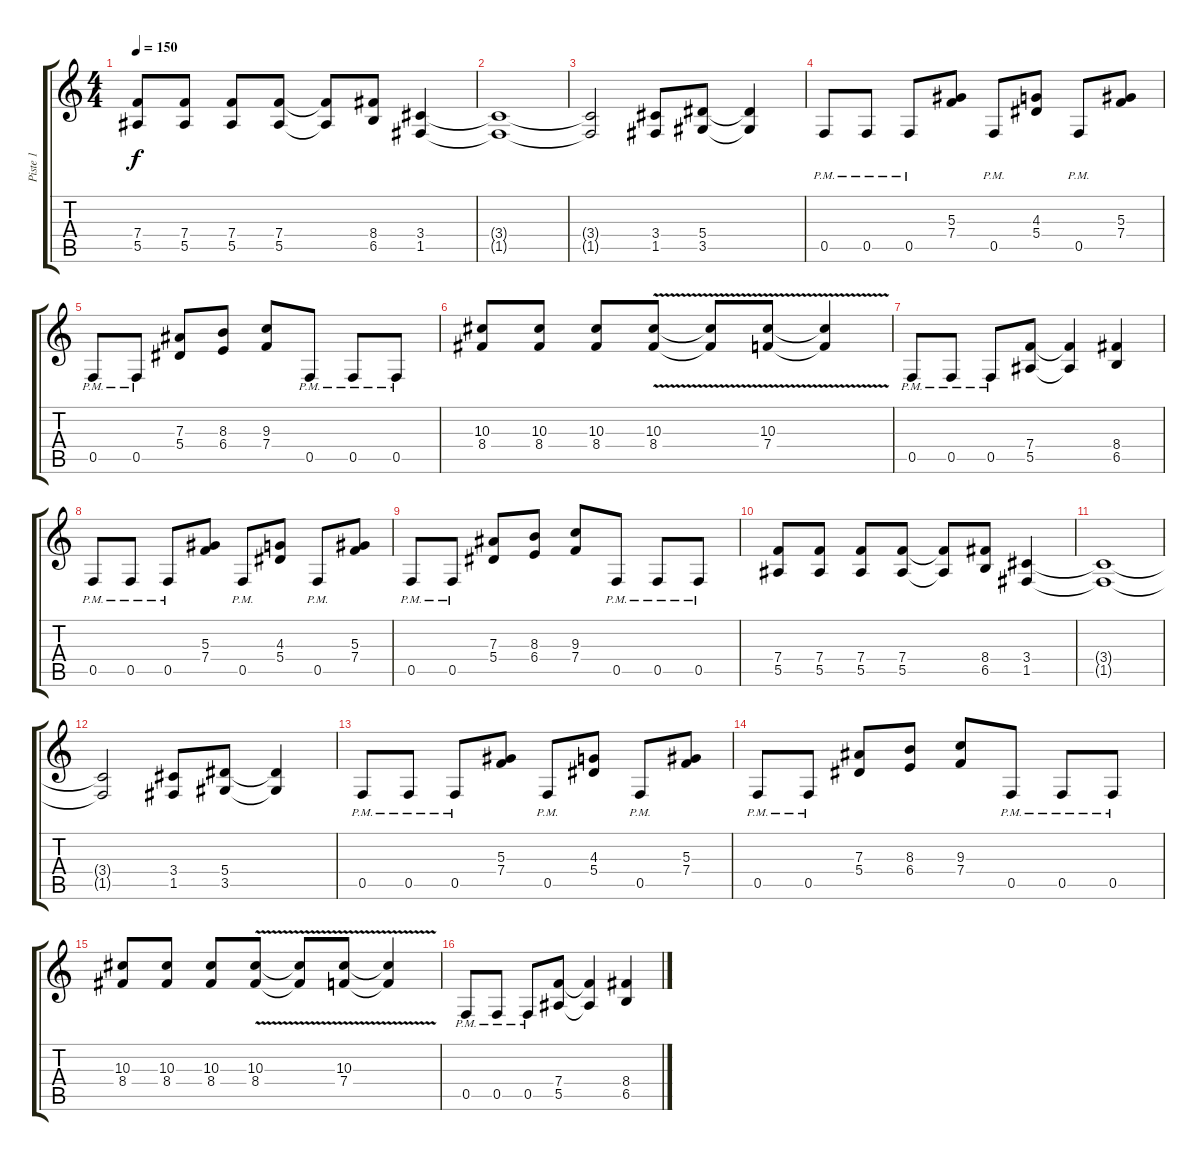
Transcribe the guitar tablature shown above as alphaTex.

\track ("Piste 1" "Piste 1") {instrument distortionguitar}
\staff {score tabs}
\tuning (C4 G3 Eb3 Bb2 F2 C2) {hide}
\ts (4 4)
\tempo 150
\clef g2
\ks c
(7.4 5.5).8{dy f} (7.4 5.5).8 (7.4 5.5).8 (7.4 5.5).8 (7.4{t} 5.5{t}).8 (8.4 6.5).8 (3.4 1.5).4 |
(3.4{t} 1.5{t}).1 |
(3.4{t} 1.5{t}).2 (3.4 1.5).8 (5.4 3.5).8 (5.4{t} 3.5{t}).4 |
0.5{pm}.8 0.5{pm}.8 0.5{pm}.8 (5.3 7.4).8 0.5{pm}.8 (4.3 5.4).8 0.5{pm}.8 (5.3 7.4).8 |
0.5{pm}.8 0.5{pm}.8 (7.3 5.4).8 (8.3 6.4).8 (9.3 7.4).8 0.5{pm}.8 0.5{pm}.8 0.5{pm}.8 |
(10.3 8.4).8 (10.3 8.4).8 (10.3 8.4).8 (10.3{v} 8.4{v}).8 (10.3{t} 8.4{t}).8 (10.3{v} 7.4{v}).8 (10.3{t} 7.4{t}).4 |
0.5{pm}.8 0.5{pm}.8 0.5{pm}.8 (7.4 5.5).8 (7.4{t} 5.5{t}).4 (8.4 6.5).4 |
0.5{pm}.8 0.5{pm}.8 0.5{pm}.8 (5.3 7.4).8 0.5{pm}.8 (4.3 5.4).8 0.5{pm}.8 (5.3 7.4).8 |
0.5{pm}.8 0.5{pm}.8 (7.3 5.4).8 (8.3 6.4).8 (9.3 7.4).8 0.5{pm}.8 0.5{pm}.8 0.5{pm}.8 |
(7.4 5.5).8 (7.4 5.5).8 (7.4 5.5).8 (7.4 5.5).8 (7.4{t} 5.5{t}).8 (8.4 6.5).8 (3.4 1.5).4 |
(3.4{t} 1.5{t}).1 |
(3.4{t} 1.5{t}).2 (3.4 1.5).8 (5.4 3.5).8 (5.4{t} 3.5{t}).4 |
0.5{pm}.8 0.5{pm}.8 0.5{pm}.8 (5.3 7.4).8 0.5{pm}.8 (4.3 5.4).8 0.5{pm}.8 (5.3 7.4).8 |
0.5{pm}.8 0.5{pm}.8 (7.3 5.4).8 (8.3 6.4).8 (9.3 7.4).8 0.5{pm}.8 0.5{pm}.8 0.5{pm}.8 |
(10.3 8.4).8 (10.3 8.4).8 (10.3 8.4).8 (10.3{v} 8.4{v}).8 (10.3{t} 8.4{t}).8 (10.3{v} 7.4{v}).8 (10.3{t} 7.4{t}).4 |
0.5{pm}.8 0.5{pm}.8 0.5{pm}.8 (7.4 5.5).8 (7.4{t} 5.5{t}).4 (8.4 6.5).4
